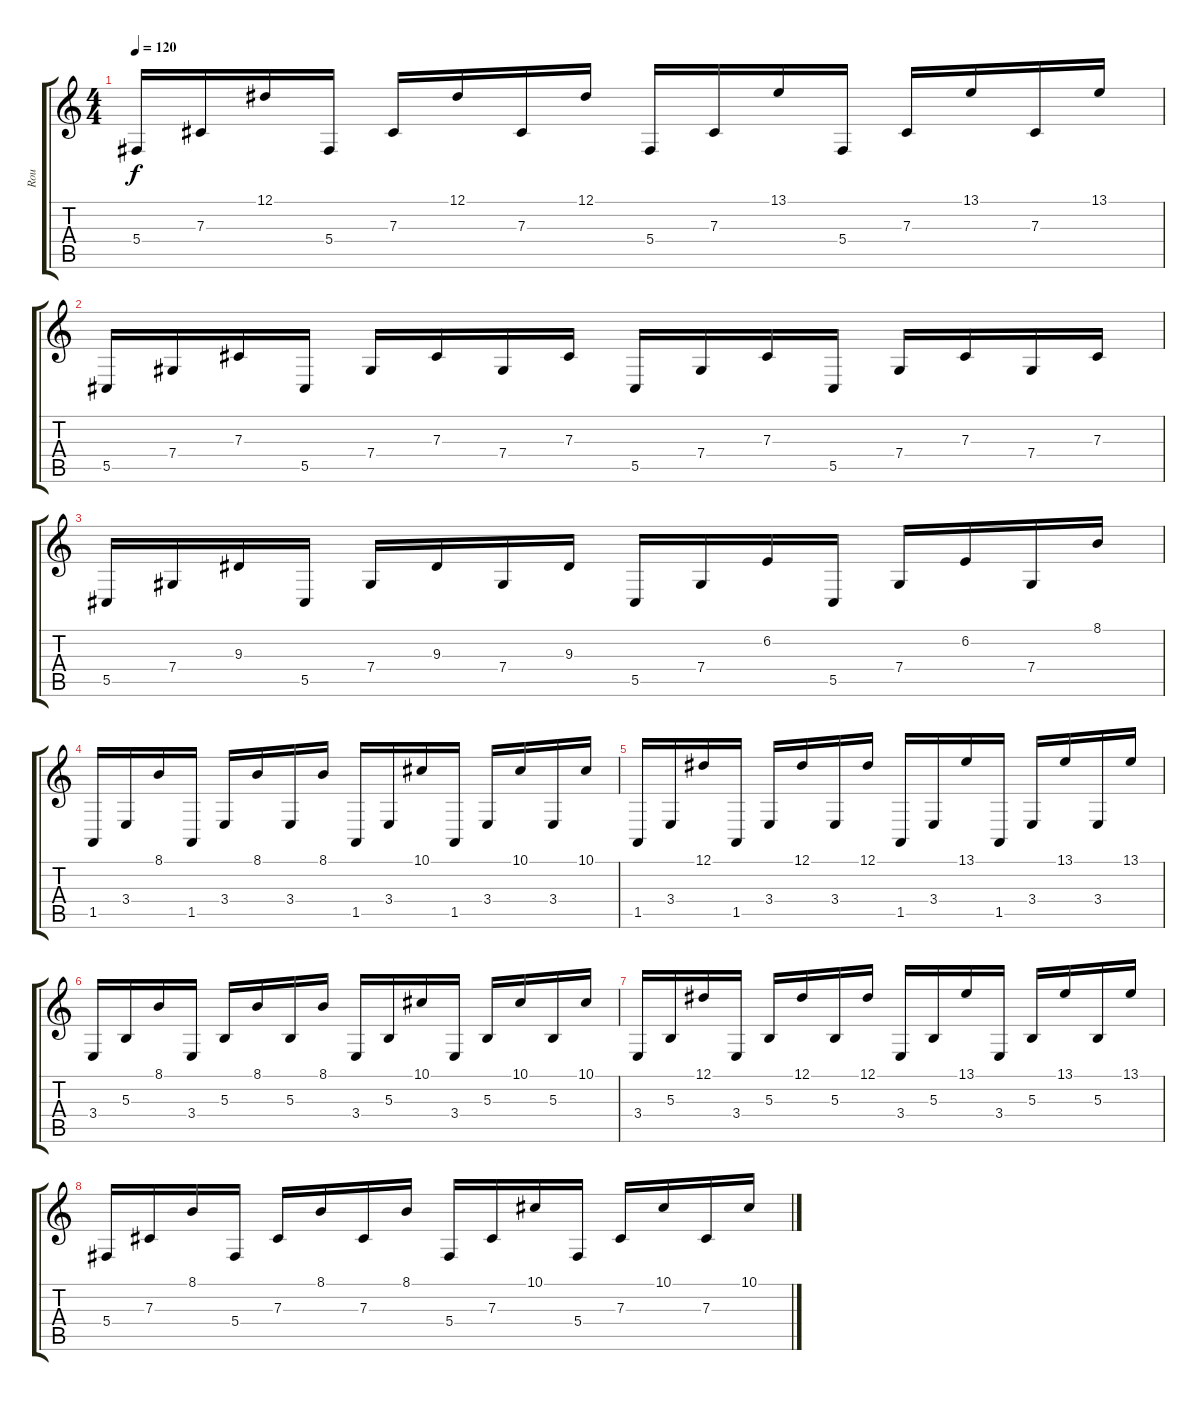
\track ("Rou" "Rou") {instrument lead1square}
\staff {score tabs}
\tuning (Eb4 Bb3 Gb3 Db3 Ab2 Db2) {hide}
\ts (4 4)
\tempo 120
\clef g2
\ks c
5.4.16{dy f} 7.3.16 12.1.16 5.4.16 7.3.16 12.1.16 7.3.16 12.1.16 5.4.16 7.3.16 13.1.16 5.4.16 7.3.16 13.1.16 7.3.16 13.1.16 |
5.5.16 7.4.16 7.3.16 5.5.16 7.4.16 7.3.16 7.4.16 7.3.16 5.5.16 7.4.16 7.3.16 5.5.16 7.4.16 7.3.16 7.4.16 7.3.16 |
5.5.16 7.4.16 9.3.16 5.5.16 7.4.16 9.3.16 7.4.16 9.3.16 5.5.16 7.4.16 6.2.16 5.5.16 7.4.16 6.2.16 7.4.16 8.1.16 |
1.5.16 3.4.16 8.1.16 1.5.16 3.4.16 8.1.16 3.4.16 8.1.16 1.5.16 3.4.16 10.1.16 1.5.16 3.4.16 10.1.16 3.4.16 10.1.16 |
1.5.16 3.4.16 12.1.16 1.5.16 3.4.16 12.1.16 3.4.16 12.1.16 1.5.16 3.4.16 13.1.16 1.5.16 3.4.16 13.1.16 3.4.16 13.1.16 |
3.4.16 5.3.16 8.1.16 3.4.16 5.3.16 8.1.16 5.3.16 8.1.16 3.4.16 5.3.16 10.1.16 3.4.16 5.3.16 10.1.16 5.3.16 10.1.16 |
3.4.16 5.3.16 12.1.16 3.4.16 5.3.16 12.1.16 5.3.16 12.1.16 3.4.16 5.3.16 13.1.16 3.4.16 5.3.16 13.1.16 5.3.16 13.1.16 |
5.4.16 7.3.16 8.1.16 5.4.16 7.3.16 8.1.16 7.3.16 8.1.16 5.4.16 7.3.16 10.1.16 5.4.16 7.3.16 10.1.16 7.3.16 10.1.16
